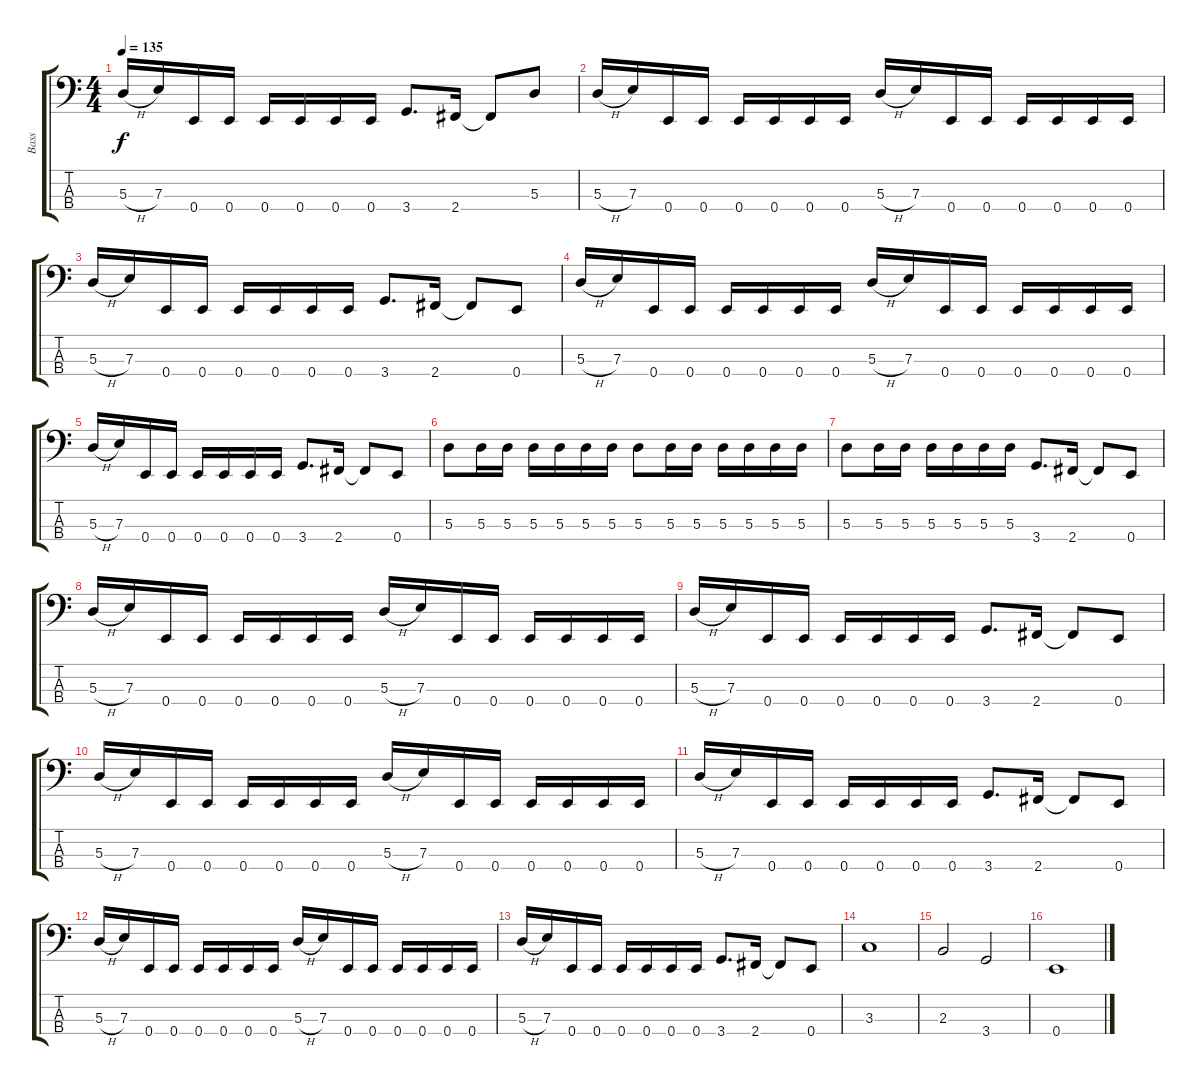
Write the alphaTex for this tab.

\track ("Bass" "Bass") {instrument electricbasspick}
\staff {score tabs}
\tuning (G2 D2 A1 E1) {hide}
\ts (4 4)
\tempo 135
\clef f4
\ks c
5.3{h}.16{dy f} 7.3.16 0.4.16 0.4.16 0.4.16 0.4.16 0.4.16 0.4.16 3.4.8{d} 2.4.16 2.4{t}.8 5.3.8 |
5.3{h}.16 7.3.16 0.4.16 0.4.16 0.4.16 0.4.16 0.4.16 0.4.16 5.3{h}.16 7.3.16 0.4.16 0.4.16 0.4.16 0.4.16 0.4.16 0.4.16 |
5.3{h}.16 7.3.16 0.4.16 0.4.16 0.4.16 0.4.16 0.4.16 0.4.16 3.4.8{d} 2.4.16 2.4{t}.8 0.4.8 |
5.3{h}.16 7.3.16 0.4.16 0.4.16 0.4.16 0.4.16 0.4.16 0.4.16 5.3{h}.16 7.3.16 0.4.16 0.4.16 0.4.16 0.4.16 0.4.16 0.4.16 |
5.3{h}.16 7.3.16 0.4.16 0.4.16 0.4.16 0.4.16 0.4.16 0.4.16 3.4.8{d} 2.4.16 2.4{t}.8 0.4.8 |
5.3.8 5.3.16 5.3.16 5.3.16 5.3.16 5.3.16 5.3.16 5.3.8 5.3.16 5.3.16 5.3.16 5.3.16 5.3.16 5.3.16 |
5.3.8 5.3.16 5.3.16 5.3.16 5.3.16 5.3.16 5.3.16 3.4.8{d} 2.4.16 2.4{t}.8 0.4.8 |
5.3{h}.16 7.3.16 0.4.16 0.4.16 0.4.16 0.4.16 0.4.16 0.4.16 5.3{h}.16 7.3.16 0.4.16 0.4.16 0.4.16 0.4.16 0.4.16 0.4.16 |
5.3{h}.16 7.3.16 0.4.16 0.4.16 0.4.16 0.4.16 0.4.16 0.4.16 3.4.8{d} 2.4.16 2.4{t}.8 0.4.8 |
5.3{h}.16 7.3.16 0.4.16 0.4.16 0.4.16 0.4.16 0.4.16 0.4.16 5.3{h}.16 7.3.16 0.4.16 0.4.16 0.4.16 0.4.16 0.4.16 0.4.16 |
5.3{h}.16 7.3.16 0.4.16 0.4.16 0.4.16 0.4.16 0.4.16 0.4.16 3.4.8{d} 2.4.16 2.4{t}.8 0.4.8 |
5.3{h}.16 7.3.16 0.4.16 0.4.16 0.4.16 0.4.16 0.4.16 0.4.16 5.3{h}.16 7.3.16 0.4.16 0.4.16 0.4.16 0.4.16 0.4.16 0.4.16 |
5.3{h}.16 7.3.16 0.4.16 0.4.16 0.4.16 0.4.16 0.4.16 0.4.16 3.4.8{d} 2.4.16 2.4{t}.8 0.4.8 |
3.3.1 |
2.3.2 3.4.2 |
0.4.1
